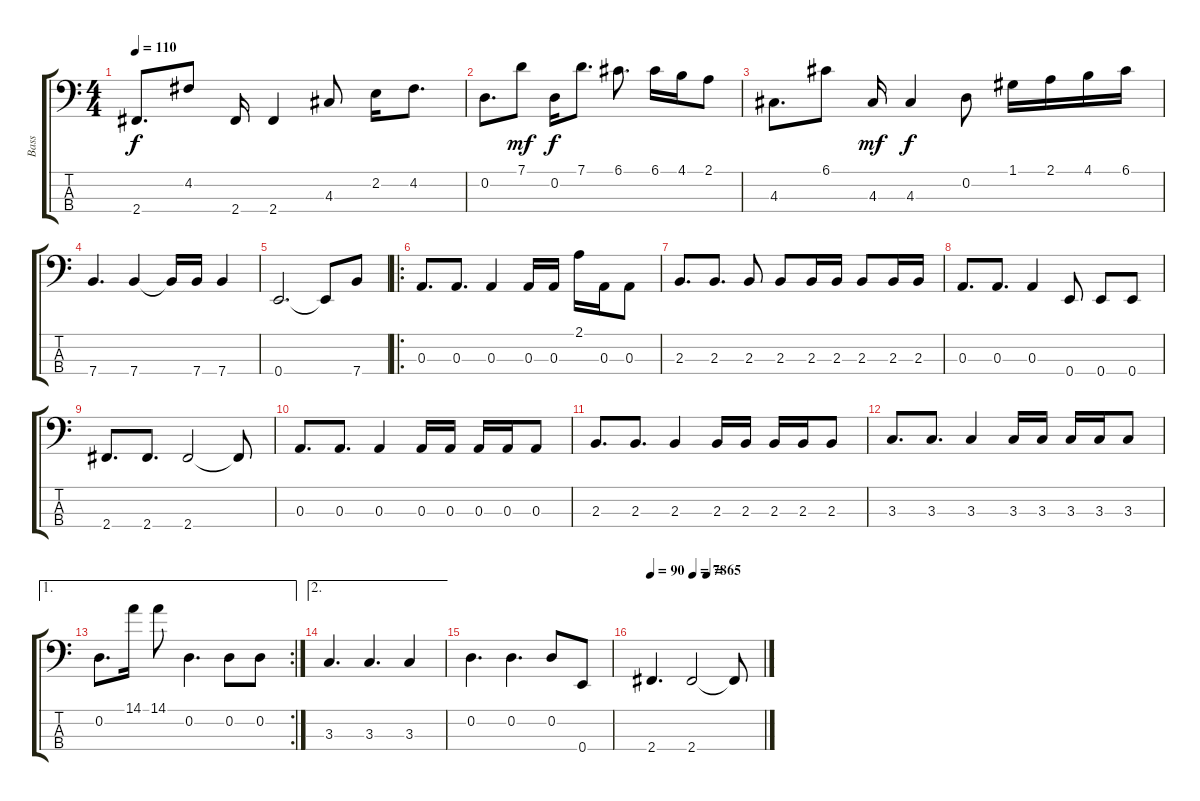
\track ("Bass" "Bass") {instrument electricbassfinger}
\staff {score tabs}
\tuning (G2 D2 A1 E1) {hide}
\ts (4 4)
\tempo 110
\clef f4
\ks c
2.4.8{d dy f} 4.2.8 2.4.16 2.4.4 4.3.8 2.2.16 4.2.8{d} |
0.2.8{d} 7.1.8{dy mf} 0.2.16{dy f} 7.1.8{d} 6.1.8{d} 6.1.16 4.1.16 2.1.8 |
4.3.8{d} 6.1.8 4.3.16{dy mf} 4.3.4{dy f} 0.2.8 1.1.16 2.1.16 4.1.16 6.1.16 |
7.4.4{d} 7.4.4 7.4{t}.16 7.4.16 7.4.4 |
0.4.2{d} 0.4{t}.8 7.4.8 |
\ro
0.3.8{d} 0.3.8{d} 0.3.4 0.3.16 0.3.16 2.1.16 0.3.16 0.3.8 |
2.3.8{d} 2.3.8{d} 2.3.8 2.3.8 2.3.16 2.3.16 2.3.8 2.3.16 2.3.16 |
0.3.8{d} 0.3.8{d} 0.3.4 0.4.8 0.4.8 0.4.8 |
2.4.8{d} 2.4.8{d} 2.4.2 2.4{t}.8 |
0.3.8{d} 0.3.8{d} 0.3.4 0.3.16 0.3.16 0.3.16 0.3.16 0.3.8 |
2.3.8{d} 2.3.8{d} 2.3.4 2.3.16 2.3.16 2.3.16 2.3.16 2.3.8 |
3.3.8{d} 3.3.8{d} 3.3.4 3.3.16 3.3.16 3.3.16 3.3.16 3.3.8 |
\ae 1
\rc 2
0.2.8{d} 14.1.16 14.1.8 0.2.4{d} 0.2.8 0.2.8 |
\ae 2
3.3.4{d} 3.3.4{d} 3.3.4 |
0.2.4{d} 0.2.4{d} 0.2.8 0.4.8 |
\tempo 90
\tempo (78 0.375)
\tempo (65 0.5)
2.4.4{d} 2.4.2 2.4{t}.8
